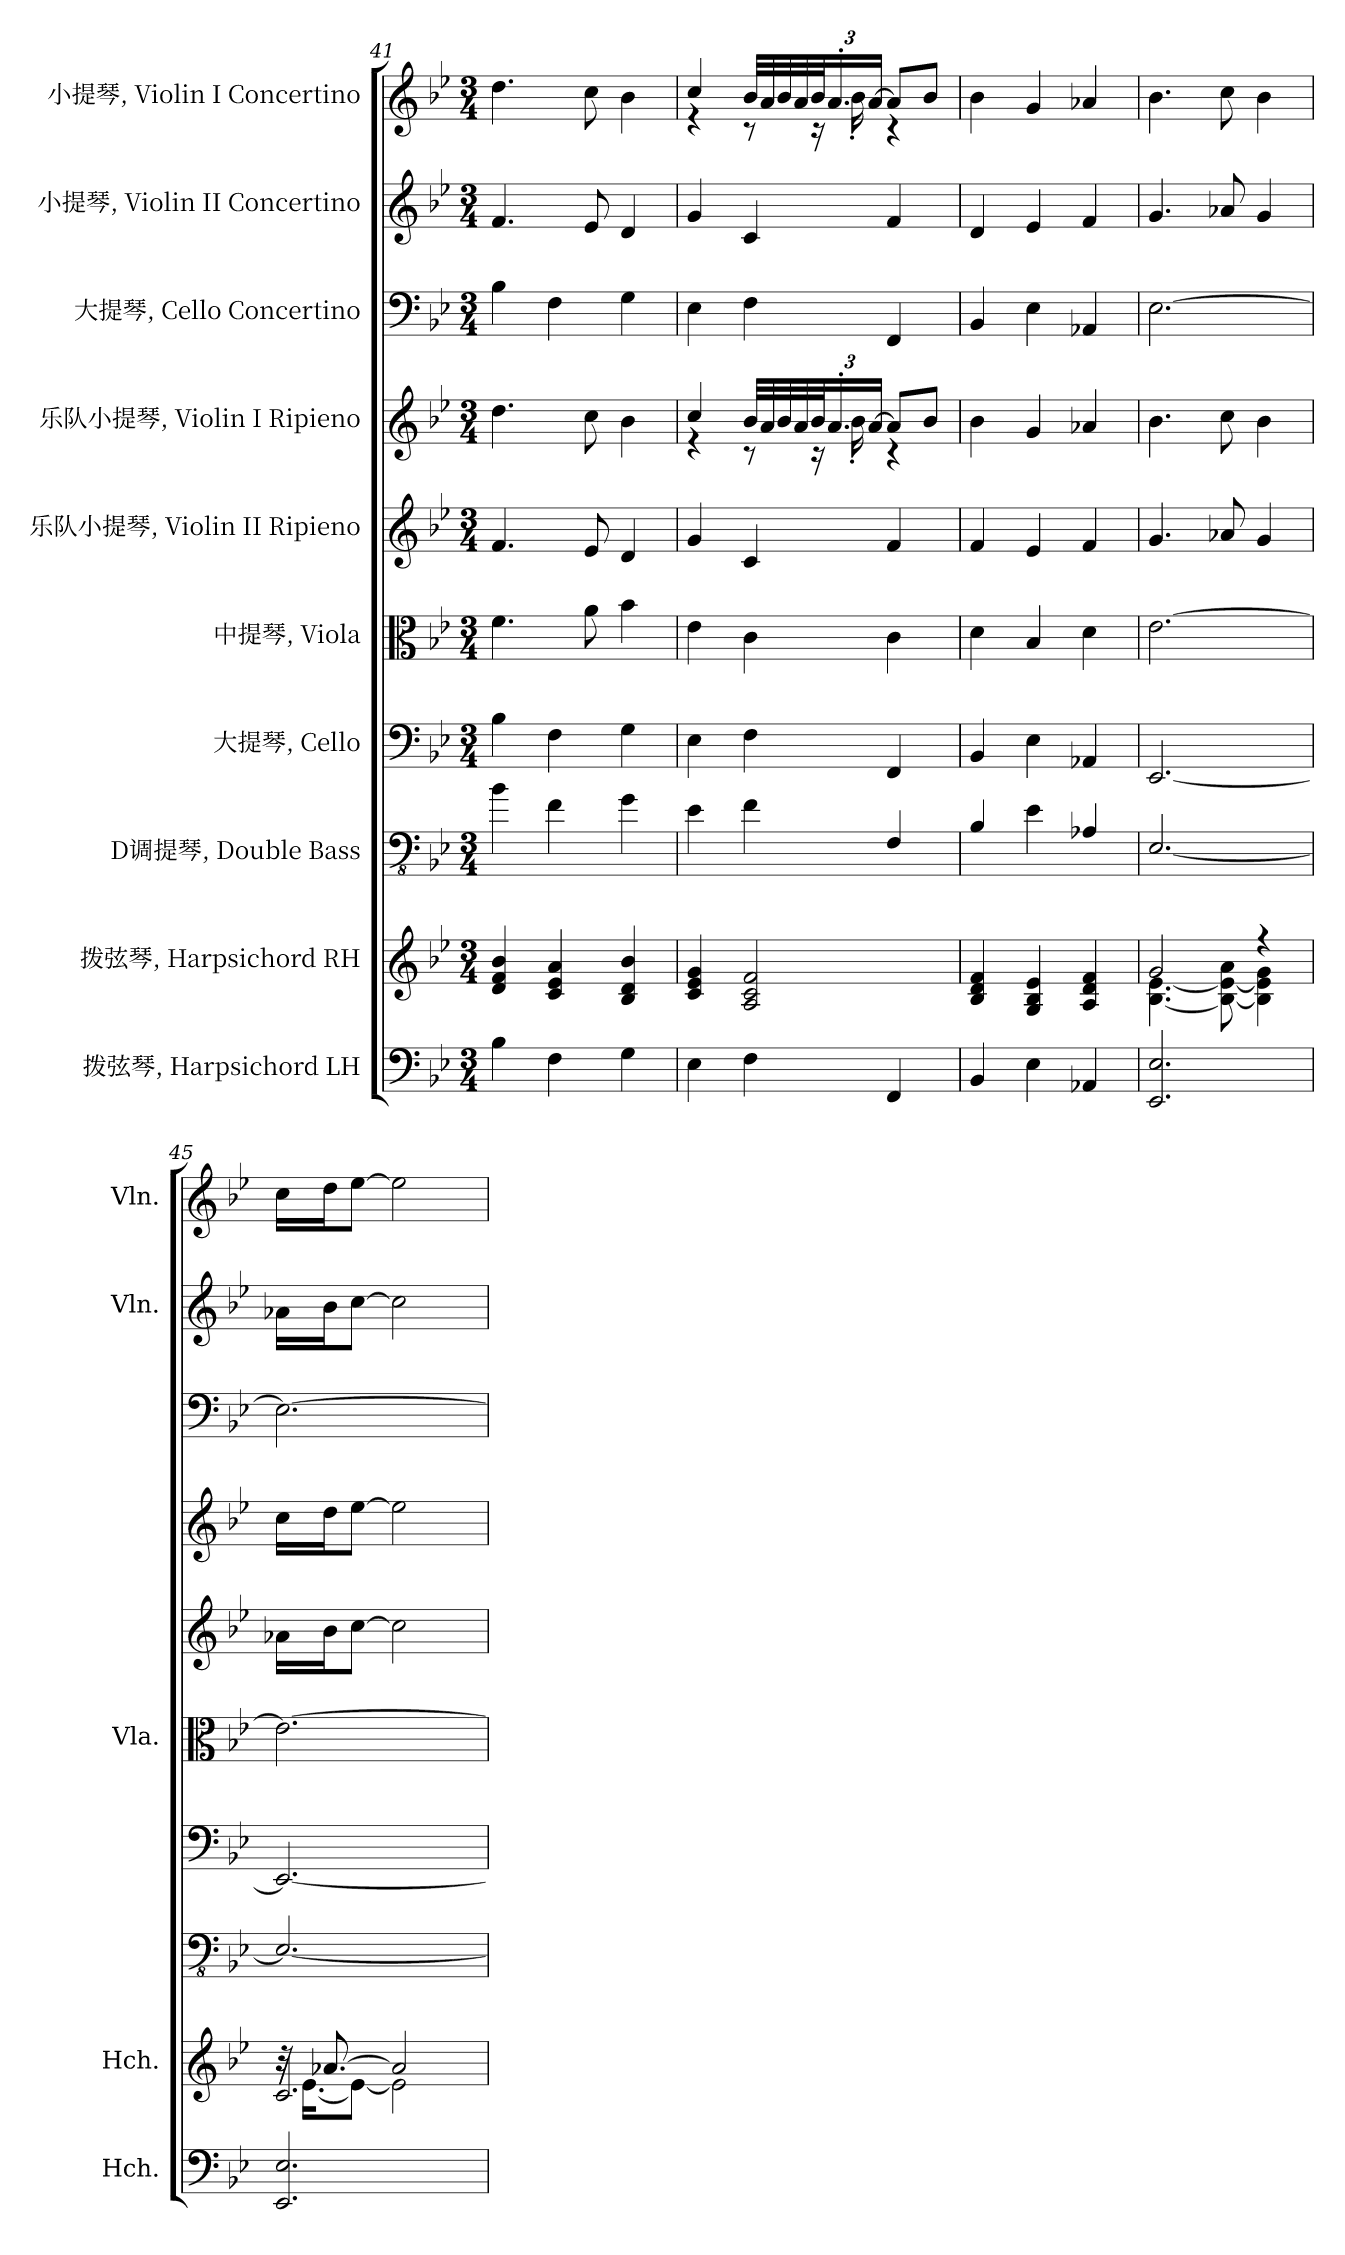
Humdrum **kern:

**kern	**kern	**kern	**kern	**kern	**kern	**kern	**kern	**kern	**kern
*part10	*part9	*part8	*part7	*part6	*part5	*part4	*part3	*part2	*part1
*staff10	*staff9	*staff8	*staff7	*staff6	*staff5	*staff4	*staff3	*staff2	*staff1
*I"拨弦琴, Harpsichord LH	*I"拨弦琴, Harpsichord RH	*I"D调提琴, Double Bass	*I"大提琴, Cello	*I"中提琴, Viola	*I"乐队小提琴, Violin II Ripieno	*I"乐队小提琴, Violin I Ripieno	*I"大提琴, Cello Concertino	*I"小提琴, Violin II Concertino	*I"小提琴, Violin I Concertino
*I'Hch.	*I'Hch.	*	*	*I'Vla.	*	*	*	*I'Vln.	*I'Vln.
*clefF4	*clefG2	*clefFv4	*clefF4	*clefC3	*clefG2	*clefG2	*clefF4	*clefG2	*clefG2
*	*	*ITrd7c12	*	*	*	*	*	*	*
*k[b-e-]	*k[b-e-]	*k[b-e-]	*k[b-e-]	*k[b-e-]	*k[b-e-]	*k[b-e-]	*k[b-e-]	*k[b-e-]	*k[b-e-]
*M3/4	*M3/4	*M3/4	*M3/4	*M3/4	*M3/4	*M3/4	*M3/4	*M3/4	*M3/4
=41	=41	=41	=41	=41	=41	=41	=41	=41	=41
4B-\	4d/ 4f/ 4b-/	4BB-\	4B-\	4.f\	4.f/	4.dd\	4B-\	4.f/	4.dd\
4F\	4c/ 4e-/ 4a/	4FF\	4F\	.	.	.	4F\	.	.
.	.	.	.	8a\	8e-/	8cc\	.	8e-/	8cc\
4G\	4B-/ 4d/ 4b-/	4GG\	4G\	4b-\	4d/	4b-\	4G\	4d/	4b-\
!!LO:PB:g=z
=42	=42	=42	=42	=42	=42	=42	=42	=42	=42
*	*	*	*	*	*	*^	*	*	*^
4E-\	4c/ 4e-/ 4g/	4EE-\	4E-\	4e-\	4g/	4cc/	4r	4E-\	4g/	4cc/	4r
4F\	2A/ 2c/ 2f/	4FF\	4F\	4c\	4c/	32b-/LLL	8r	4F\	4c/	32b-/LLL	8r
.	.	.	.	.	.	32a/	.	.	.	32a/	.
.	.	.	.	.	.	32b-/	.	.	.	32b-/	.
.	.	.	.	.	.	32a/	.	.	.	32a/	.
*	*	*	*	*	*	*Xbrackettup	*	*	*	*Xbrackettup	*
.	.	.	.	.	.	48b-/J	16r	.	.	48b-/J	16r
.	.	.	.	.	.	24.a'/	.	.	.	24.a'/	.
.	.	.	.	.	.	.	16b-'\	.	.	.	16b-'\
.	.	.	.	.	.	[24a/JJ	.	.	.	[24a/JJ	.
4FF/	.	4FFF/	4FF/	4c\	4f/	8a/L]	4r	4FF/	4f/	8a/L]	4r
.	.	.	.	.	.	8b-/J	.	.	.	8b-/J	.
*	*	*	*	*	*	*v	*v	*	*	*v	*v
=43	=43	=43	=43	=43	=43	=43	=43	=43	=43
4BB-/	4B-/ 4d/ 4f/	4BBB-/	4BB-/	4d\	4f/	4b-\	4BB-/	4d/	4b-\
4E-\	4G/ 4B-/ 4e-/	4EE-\	4E-\	4B-/	4e-/	4g/	4E-\	4e-/	4g/
4AA-X/	4A/ 4d/ 4f/	4AAA-X/	4AA-X/	4d\	4f/	4a-X/	4AA-X/	4f/	4a-X/
=44	=44	=44	=44	=44	=44	=44	=44	=44	=44
*	*^	*	*	*	*	*	*	*	*
2.EE-/ 2.E-/	2g/	[4.B-\ [4.e-\	[2.EEE-/	[2.EE-/	[2.e-\	4.g/	4.b-\	[2.E-\	4.g/	4.b-\
.	.	8B-\_ 8e-\_ 8a\	.	.	.	8a-X/	8cc\	.	8a-X/	8cc\
.	4r	4B-\] 4e-\] 4g\	.	.	.	4g/	4b-\	.	4g/	4b-\
=45	=45	=45	=45	=45	=45	=45	=45	=45	=45	=45
*	*	*^	*	*	*	*	*	*	*	*
2.EE-/ 2.E-/	16r	32r	2.c/	2.EEE-/_	2.EE-/_	2.e-\_	16a-X\LL	16cc\LL	2.E-\_	16a-X\LL	16cc\LL
.	.	[16.e-\KL	.	.	.	.	.	.	.	.	.
.	[8.a-X/	.	.	.	.	.	16b-\J	16dd\J	.	16b-\J	16dd\J
.	.	8e-\J_	.	.	.	.	[8cc\J	[8ee-\J	.	[8cc\J	[8ee-\J
.	2a-/]	2e-\]	.	.	.	.	2cc\]	2ee-\]	.	2cc\]	2ee-\]
*	*v	*v	*v	*	*	*	*	*	*	*	*
=	=	=	=	=	=	=	=	=	=
*-	*-	*-	*-	*-	*-	*-	*-	*-	*-
